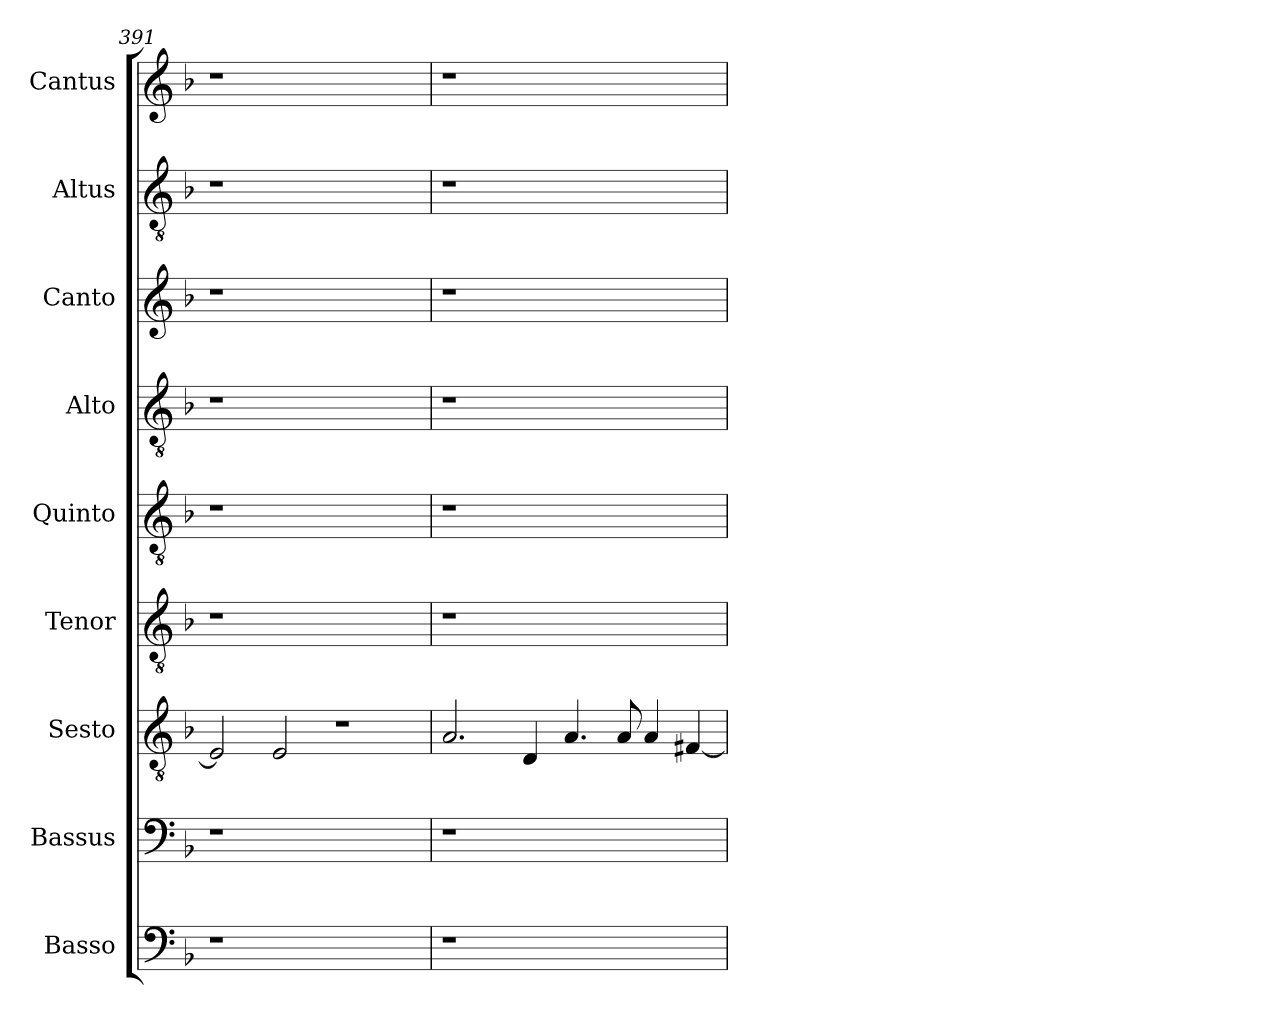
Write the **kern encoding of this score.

**kern	**kern	**kern	**kern	**kern	**kern	**kern	**kern	**kern
*part9	*part8	*part7	*part6	*part5	*part4	*part3	*part2	*part1
*staff9	*staff8	*staff7	*staff6	*staff5	*staff4	*staff3	*staff2	*staff1
*I"Basso	*I"Bassus	*I"Sesto	*I"Tenor	*I"Quinto	*I"Alto	*I"Canto	*I"Altus	*I"Cantus
*	*	*I'Sesto	*I'Tenor	*I'Quinto	*I'Alto	*I'Canto	*I'Altus	*I'Cantus
*clefF4	*clefF4	*clefGv2	*clefGv2	*clefGv2	*clefGv2	*clefG2	*clefGv2	*clefG2
*k[b-]	*k[b-]	*k[b-]	*k[b-]	*k[b-]	*k[b-]	*k[b-]	*k[b-]	*k[b-]
*F:	*F:	*F:	*F:	*F:	*F:	*F:	*F:	*F:
=391	=391	=391	=391	=391	=391	=391	=391	=391
1r	1r	2E/]	1r	1r	1r	1r	1r	1r
.	.	2E/	.	.	.	.	.	.
1ryy	1ryy	1r	1ryy	1ryy	1ryy	1ryy	1ryy	1ryy
=392	=392	=392	=392	=392	=392	=392	=392	=392
1r	1r	2.A/	1r	1r	1r	1r	1r	1r
.	.	4D/	.	.	.	.	.	.
1ryy	1ryy	4.A/	1ryy	1ryy	1ryy	1ryy	1ryy	1ryy
.	.	8A/	.	.	.	.	.	.
.	.	4A/	.	.	.	.	.	.
.	.	[<4F#X/	.	.	.	.	.	.
=	=	=	=	=	=	=	=	=
*-	*-	*-	*-	*-	*-	*-	*-	*-
